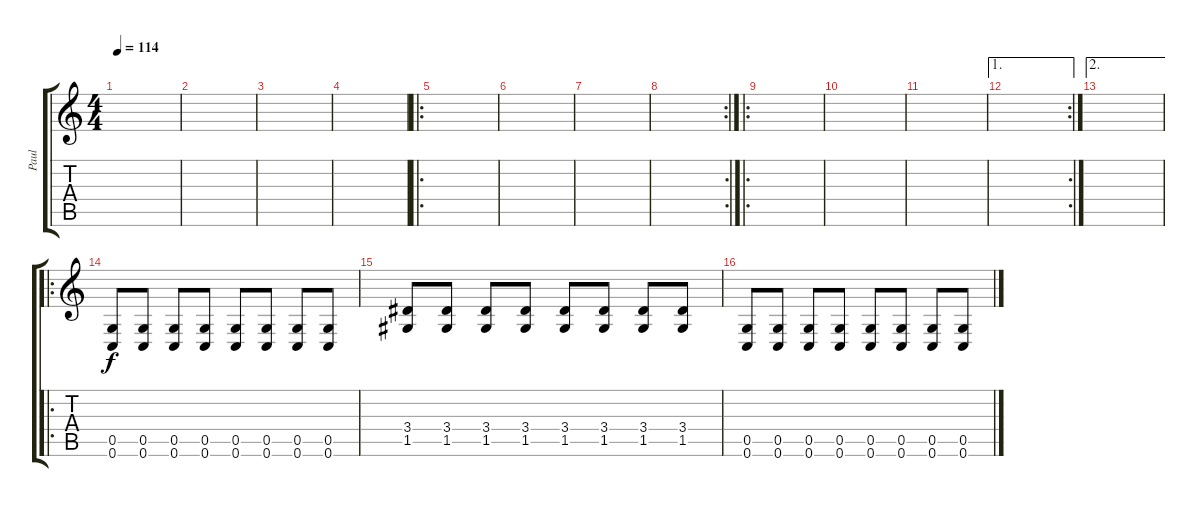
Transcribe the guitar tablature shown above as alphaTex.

\track ("Paul" "Paul") {instrument distortionguitar}
\staff {score tabs}
\tuning (D4 A3 F3 C3 G2 C2) {hide}
\ts (4 4)
\tempo 114
\clef g2
\ks c
|
|
|
|
\ro
|
|
|
\rc 2
|
\ro
|
|
|
\ae 1
\rc 2
|
\ae 2
|
\ro
(0.5 0.6).8 (0.5 0.6).8 (0.5 0.6).8 (0.5 0.6).8 (0.5 0.6).8 (0.5 0.6).8 (0.5 0.6).8 (0.5 0.6).8 |
(3.4 1.5).8 (3.4 1.5).8 (3.4 1.5).8 (3.4 1.5).8 (3.4 1.5).8 (3.4 1.5).8 (3.4 1.5).8 (3.4 1.5).8 |
(0.5 0.6).8 (0.5 0.6).8 (0.5 0.6).8 (0.5 0.6).8 (0.5 0.6).8 (0.5 0.6).8 (0.5 0.6).8 (0.5 0.6).8
